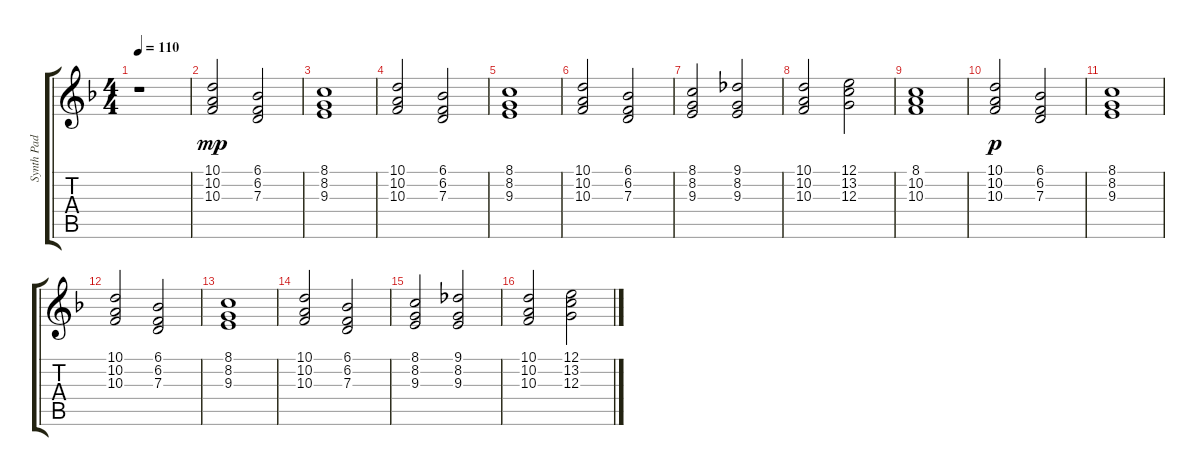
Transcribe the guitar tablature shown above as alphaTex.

\track ("Synth Pad" "Synth Pad") {instrument pad2warm}
\staff {score tabs}
\tuning (E4 B3 G3 D3 A2 E2) {hide}
\ts (4 4)
\tempo 110
\clef g2
\ks f
r.1{dy mp} |
(10.1 10.2 10.3).2 (6.1 6.2 7.3).2 |
(8.1 8.2 9.3).1 |
(10.1 10.2 10.3).2 (6.1 6.2 7.3).2 |
(8.1 8.2 9.3).1 |
(10.1 10.2 10.3).2 (6.1 6.2 7.3).2 |
(8.1 8.2 9.3).2 (9.1 8.2 9.3).2 |
(10.1 10.2 10.3).2 (12.1 13.2 12.3).2 |
(8.1 10.2 10.3).1 |
(10.1 10.2 10.3).2{dy p} (6.1 6.2 7.3).2 |
(8.1 8.2 9.3).1 |
(10.1 10.2 10.3).2 (6.1 6.2 7.3).2 |
(8.1 8.2 9.3).1 |
(10.1 10.2 10.3).2 (6.1 6.2 7.3).2 |
(8.1 8.2 9.3).2 (9.1 8.2 9.3).2 |
(10.1 10.2 10.3).2 (12.1 13.2 12.3).2
